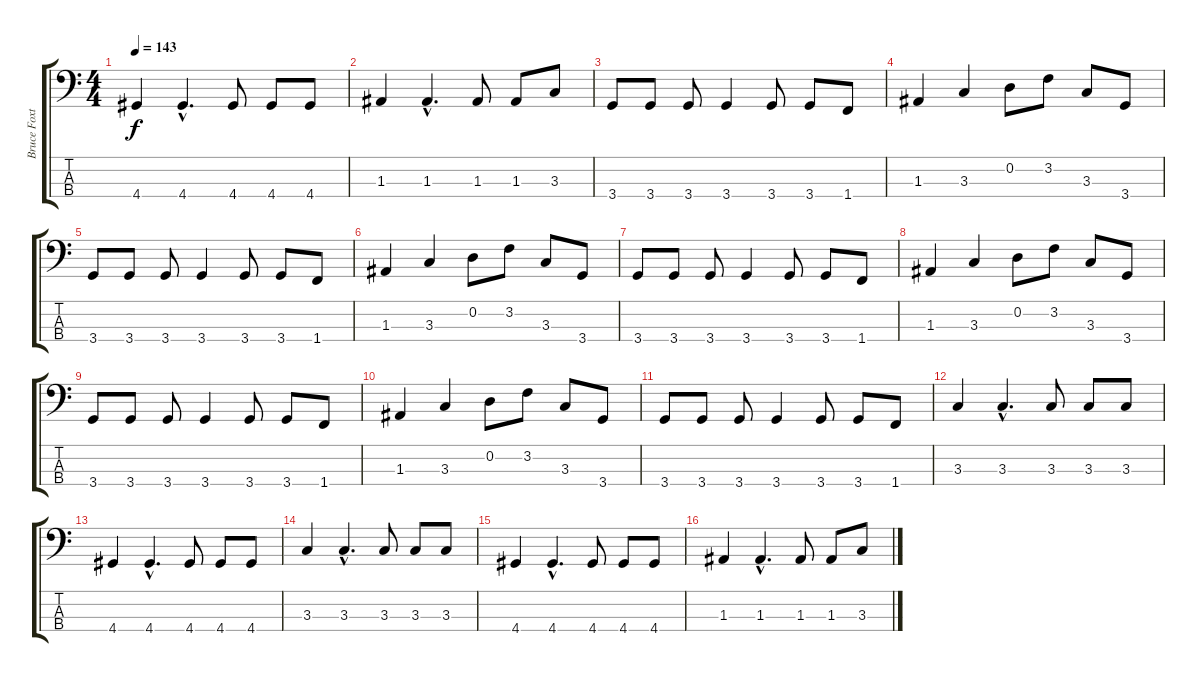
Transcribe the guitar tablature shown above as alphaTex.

\track ("Bruce Foxton" "Bruce Foxt") {instrument electricbassfinger}
\staff {score tabs}
\tuning (G2 D2 A1 E1) {hide}
\ts (4 4)
\tempo 143
\clef f4
\ks c
4.4.4{dy f} 4.4{hac}.4{d} 4.4.8 4.4.8 4.4.8 |
1.3.4 1.3{hac}.4{d} 1.3.8 1.3.8 3.3.8 |
3.4.8 3.4.8 3.4.8 3.4.4 3.4.8 3.4.8 1.4.8 |
1.3.4 3.3.4 0.2.8 3.2.8 3.3.8 3.4.8 |
3.4.8 3.4.8 3.4.8 3.4.4 3.4.8 3.4.8 1.4.8 |
1.3.4 3.3.4 0.2.8 3.2.8 3.3.8 3.4.8 |
3.4.8 3.4.8 3.4.8 3.4.4 3.4.8 3.4.8 1.4.8 |
1.3.4 3.3.4 0.2.8 3.2.8 3.3.8 3.4.8 |
3.4.8 3.4.8 3.4.8 3.4.4 3.4.8 3.4.8 1.4.8 |
1.3.4 3.3.4 0.2.8 3.2.8 3.3.8 3.4.8 |
3.4.8 3.4.8 3.4.8 3.4.4 3.4.8 3.4.8 1.4.8 |
3.3.4 3.3{hac}.4{d} 3.3.8 3.3.8 3.3.8 |
4.4.4 4.4{hac}.4{d} 4.4.8 4.4.8 4.4.8 |
3.3.4 3.3{hac}.4{d} 3.3.8 3.3.8 3.3.8 |
4.4.4 4.4{hac}.4{d} 4.4.8 4.4.8 4.4.8 |
1.3.4 1.3{hac}.4{d} 1.3.8 1.3.8 3.3.8
